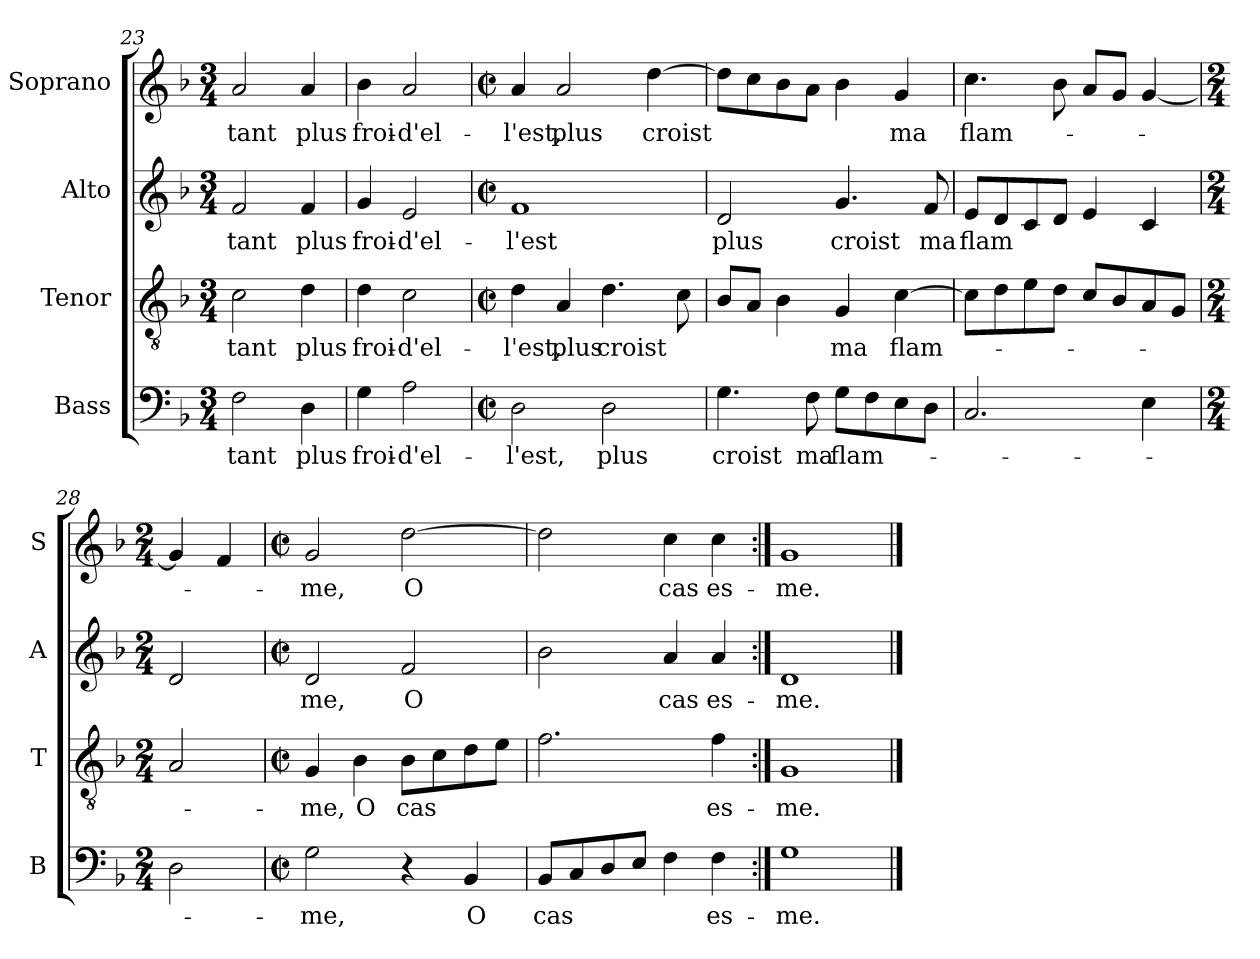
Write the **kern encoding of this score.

**kern	**text	**kern	**text	**kern	**text	**kern	**text
*part4	*part4	*part3	*part3	*part2	*part2	*part1	*part1
*staff4	*staff4	*staff3	*staff3	*staff2	*staff2	*staff1	*staff1
*I"Bass	*	*I"Tenor	*	*I"Alto	*	*I"Soprano	*
*I'B	*	*I'T	*	*I'A	*	*I'S	*
*clefF4	*	*clefGv2	*	*clefG2	*	*clefG2	*
*k[b-]	*	*k[b-]	*	*k[b-]	*	*k[b-]	*
*F:	*	*F:	*	*F:	*	*F:	*
*M3/4	*	*M3/4	*	*M3/4	*	*M3/4	*
=23	=23	=23	=23	=23	=23	=23	=23
!	!LO:LY:b	!	!LO:LY:b	!	!LO:LY:b	!	!LO:LY:b
2F\	tant	2c\	tant	2f/	tant	2a/	tant
!	!LO:LY:b	!	!LO:LY:b	!	!LO:LY:b	!	!LO:LY:b
4D\	plus	4d\	plus	4f/	plus	4a/	plus
=24	=24	=24	=24	=24	=24	=24	=24
!	!LO:LY:b	!	!LO:LY:b	!	!LO:LY:b	!	!LO:LY:b
4G\	froi-	4d\	froi-	4g/	froi-	4b-\	froi-
!	!LO:LY:b	!	!LO:LY:b	!	!LO:LY:b	!	!LO:LY:b
2A\	-d'el-	2c\	-d'el-	2e/	-d'el-	2a/	-d'el-
=25	=25	=25	=25	=25	=25	=25	=25
*M2/2	*	*M2/2	*	*M2/2	*	*M2/2	*
*met(c|)	*	*met(c|)	*	*met(c|)	*	*met(c|)	*
!	!LO:LY:b	!	!LO:LY:b	!	!LO:LY:b	!	!LO:LY:b
2D\	-l'est,	4d\	-l'est,	1f	-l'est	4a/	-l'est,
!	!	!	!LO:LY:b	!	!	!	!LO:LY:b
.	.	4A/	plus	.	.	2a/	plus
!	!LO:LY:b	!	!LO:LY:b	!	!	!	!
2D\	plus	4.d\	croist	.	.	.	.
!	!	!	!	!	!	!	!LO:LY:b
.	.	.	.	.	.	[4dd\	croist
.	.	8c\	.	.	.	.	.
=26	=26	=26	=26	=26	=26	=26	=26
!	!LO:LY:b	!	!	!	!LO:LY:b	!	!
4.G\	croist	8B-/L	.	2d/	plus	8dd\L]	.
.	.	8A/J	.	.	.	8cc\	.
.	.	4B-\	.	.	.	8b-\	.
!	!LO:LY:b	!	!	!	!	!	!
8F\	ma	.	.	.	.	8a\J	.
!	!LO:LY:b	!	!LO:LY:b	!	!LO:LY:b	!	!
8G\L	flam-	4G/	ma	4.g/	croist	4b-\	.
8F\	.	.	.	.	.	.	.
!	!	!	!LO:LY:b	!	!	!	!LO:LY:b
8E\	.	[4c\	flam-	.	.	4g/	ma
!	!	!	!	!	!LO:LY:b	!	!
8D\J	.	.	.	8f/	ma	.	.
!!LO:PB:g=z
=27	=27	=27	=27	=27	=27	=27	=27
!	!	!	!	!	!LO:LY:b	!	!LO:LY:b
2.C/	.	8c\L]	.	8e/L	flam	4.cc\	flam-
.	.	8d\	.	8d/	.	.	.
.	.	8e\	.	8c/	.	.	.
.	.	8d\J	.	8d/J	.	8b-\	.
.	.	8c/L	.	4e/	.	8a/L	.
.	.	8B-/	.	.	.	8g/J	.
4E\	.	8A/	.	4c/	.	[4g/	.
.	.	8G/J	.	.	.	.	.
=28	=28	=28	=28	=28	=28	=28	=28
*M2/4	*	*M2/4	*	*M2/4	*	*M2/4	*
2D\	.	2A/	.	2d/	.	4g/]	.
.	.	.	.	.	.	4f/	.
=29	=29	=29	=29	=29	=29	=29	=29
*M2/2	*	*M2/2	*	*M2/2	*	*M2/2	*
*met(c|)	*	*met(c|)	*	*met(c|)	*	*met(c|)	*
!	!LO:LY:b	!	!LO:LY:b	!	!LO:LY:b	!	!LO:LY:b
2G\	-me,	4G/	-me,	2d/	me,	2g/	-me,
!	!	!	!LO:LY:b	!	!	!	!
.	.	4B-\	O	.	.	.	.
!	!	!	!LO:LY:b	!	!LO:LY:b	!	!LO:LY:b
4r	.	8B-\L	cas	2f/	O	[2dd\	O
.	.	8c\	.	.	.	.	.
!	!LO:LY:b	!	!	!	!	!	!
4BB-/	O	8d\	.	.	.	.	.
.	.	8e\J	.	.	.	.	.
=30	=30	=30	=30	=30	=30	=30	=30
!	!LO:LY:b	!	!	!	!	!	!
8BB-/L	cas	2.f\	.	2b-\	.	2dd\]	.
8C/	.	.	.	.	.	.	.
8D/	.	.	.	.	.	.	.
8E/J	.	.	.	.	.	.	.
!	!	!	!	!	!LO:LY:b	!	!LO:LY:b
4F\	.	.	.	4a/	cas	4cc\	cas
!	!LO:LY:b	!	!LO:LY:b	!	!LO:LY:b	!	!LO:LY:b
4F\	es-	4f\	es-	4a/	es-	4cc\	es-
=31:|!	=31:|!	=31:|!	=31:|!	=31:|!	=31:|!	=31:|!	=31:|!
!	!LO:LY:b	!	!LO:LY:b	!	!LO:LY:b	!	!LO:LY:b
1G	-me.	1G	-me.	1d	-me.	1g	-me.
==	==	==	==	==	==	==	==
*-	*-	*-	*-	*-	*-	*-	*-
